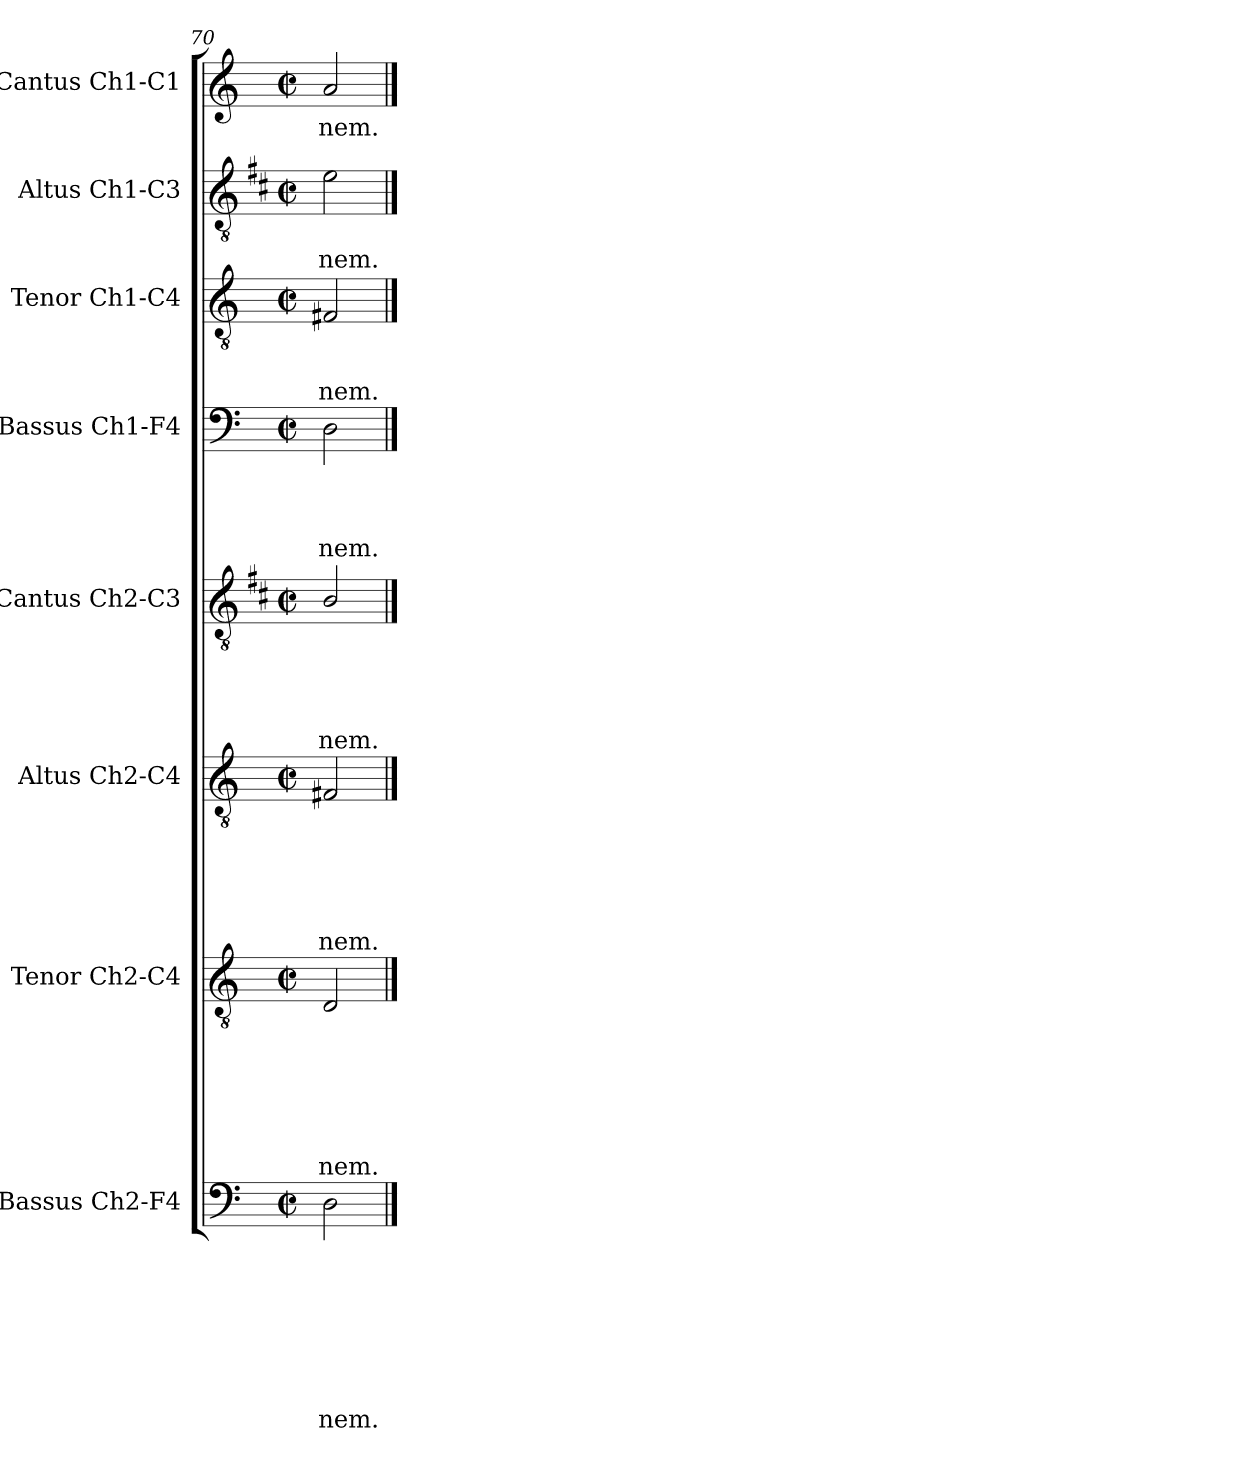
**kern	**text	**text	**text	**text	**text	**text	**text	**text	**kern	**text	**text	**text	**text	**text	**text	**text	**kern	**text	**text	**text	**text	**text	**text	**kern	**text	**text	**text	**text	**text	**kern	**text	**text	**text	**text	**kern	**text	**text	**text	**kern	**text	**text	**kern	**text
*part8	*part8	*part8	*part8	*part8	*part8	*part8	*part8	*part8	*part7	*part7	*part7	*part7	*part7	*part7	*part7	*part7	*part6	*part6	*part6	*part6	*part6	*part6	*part6	*part5	*part5	*part5	*part5	*part5	*part5	*part4	*part4	*part4	*part4	*part4	*part3	*part3	*part3	*part3	*part2	*part2	*part2	*part1	*part1
*staff8	*staff8	*staff8	*staff8	*staff8	*staff8	*staff8	*staff8	*staff8	*staff7	*staff7	*staff7	*staff7	*staff7	*staff7	*staff7	*staff7	*staff6	*staff6	*staff6	*staff6	*staff6	*staff6	*staff6	*staff5	*staff5	*staff5	*staff5	*staff5	*staff5	*staff4	*staff4	*staff4	*staff4	*staff4	*staff3	*staff3	*staff3	*staff3	*staff2	*staff2	*staff2	*staff1	*staff1
*I"Bassus Ch2-F4	*	*	*	*	*	*	*	*	*I"Tenor Ch2-C4	*	*	*	*	*	*	*	*I"Altus Ch2-C4	*	*	*	*	*	*	*I"Cantus Ch2-C3	*	*	*	*	*	*I"Bassus Ch1-F4	*	*	*	*	*I"Tenor Ch1-C4	*	*	*	*I"Altus Ch1-C3	*	*	*I"Cantus Ch1-C1	*
*	*	*	*	*	*	*	*	*	*	*	*	*	*	*	*	*	*	*	*	*	*	*	*	*	*	*	*	*	*	*I'B	*	*	*	*	*I'T	*	*	*	*I'A	*	*	*I'C	*
*clefF4	*	*	*	*	*	*	*	*	*clefGv2	*	*	*	*	*	*	*	*clefGv2	*	*	*	*	*	*	*clefGv2	*	*	*	*	*	*clefF4	*	*	*	*	*clefGv2	*	*	*	*clefGv2	*	*	*clefG2	*
*	*	*	*	*	*	*	*	*	*	*	*	*	*	*	*	*	*	*	*	*	*	*	*	*ITrd1c2	*	*	*	*	*	*	*	*	*	*	*	*	*	*	*ITrd1c2	*	*	*	*
*k[]	*	*	*	*	*	*	*	*	*k[]	*	*	*	*	*	*	*	*k[]	*	*	*	*	*	*	*k[]	*	*	*	*	*	*k[]	*	*	*	*	*k[]	*	*	*	*k[]	*	*	*k[]	*
*C:	*	*	*	*	*	*	*	*	*C:	*	*	*	*	*	*	*	*C:	*	*	*	*	*	*	*C:	*	*	*	*	*	*C:	*	*	*	*	*C:	*	*	*	*C:	*	*	*C:	*
*M2/2	*	*	*	*	*	*	*	*	*M2/2	*	*	*	*	*	*	*	*M2/2	*	*	*	*	*	*	*M2/2	*	*	*	*	*	*M2/2	*	*	*	*	*M2/2	*	*	*	*M2/2	*	*	*M2/2	*
*met(c|)	*	*	*	*	*	*	*	*	*met(c|)	*	*	*	*	*	*	*	*met(c|)	*	*	*	*	*	*	*met(c|)	*	*	*	*	*	*met(c|)	*	*	*	*	*met(c|)	*	*	*	*met(c|)	*	*	*met(c|)	*
=70	=70	=70	=70	=70	=70	=70	=70	=70	=70	=70	=70	=70	=70	=70	=70	=70	=70	=70	=70	=70	=70	=70	=70	=70	=70	=70	=70	=70	=70	=70	=70	=70	=70	=70	=70	=70	=70	=70	=70	=70	=70	=70	=70
!	!	!	!	!	!	!	!	!LO:LY:b	!	!	!	!	!	!	!	!LO:LY:b	!	!	!	!	!	!	!LO:LY:b	!	!	!	!	!	!LO:LY:b	!	!	!	!	!LO:LY:b	!	!	!	!LO:LY:b	!	!	!LO:LY:b	!	!LO:LY:b
2D\	.	.	.	.	.	.	.	-nem.	2D/	.	.	.	.	.	.	-nem.	2F#X/	.	.	.	.	.	-nem.	2A/	.	.	.	.	-nem.	2D\	.	.	.	-nem.	2F#X/	.	.	-nem.	2d\	.	-nem.	2a/	-nem.
==	==	==	==	==	==	==	==	==	==	==	==	==	==	==	==	==	==	==	==	==	==	==	==	==	==	==	==	==	==	==	==	==	==	==	==	==	==	==	==	==	==	==	==
*-	*-	*-	*-	*-	*-	*-	*-	*-	*-	*-	*-	*-	*-	*-	*-	*-	*-	*-	*-	*-	*-	*-	*-	*-	*-	*-	*-	*-	*-	*-	*-	*-	*-	*-	*-	*-	*-	*-	*-	*-	*-	*-	*-
